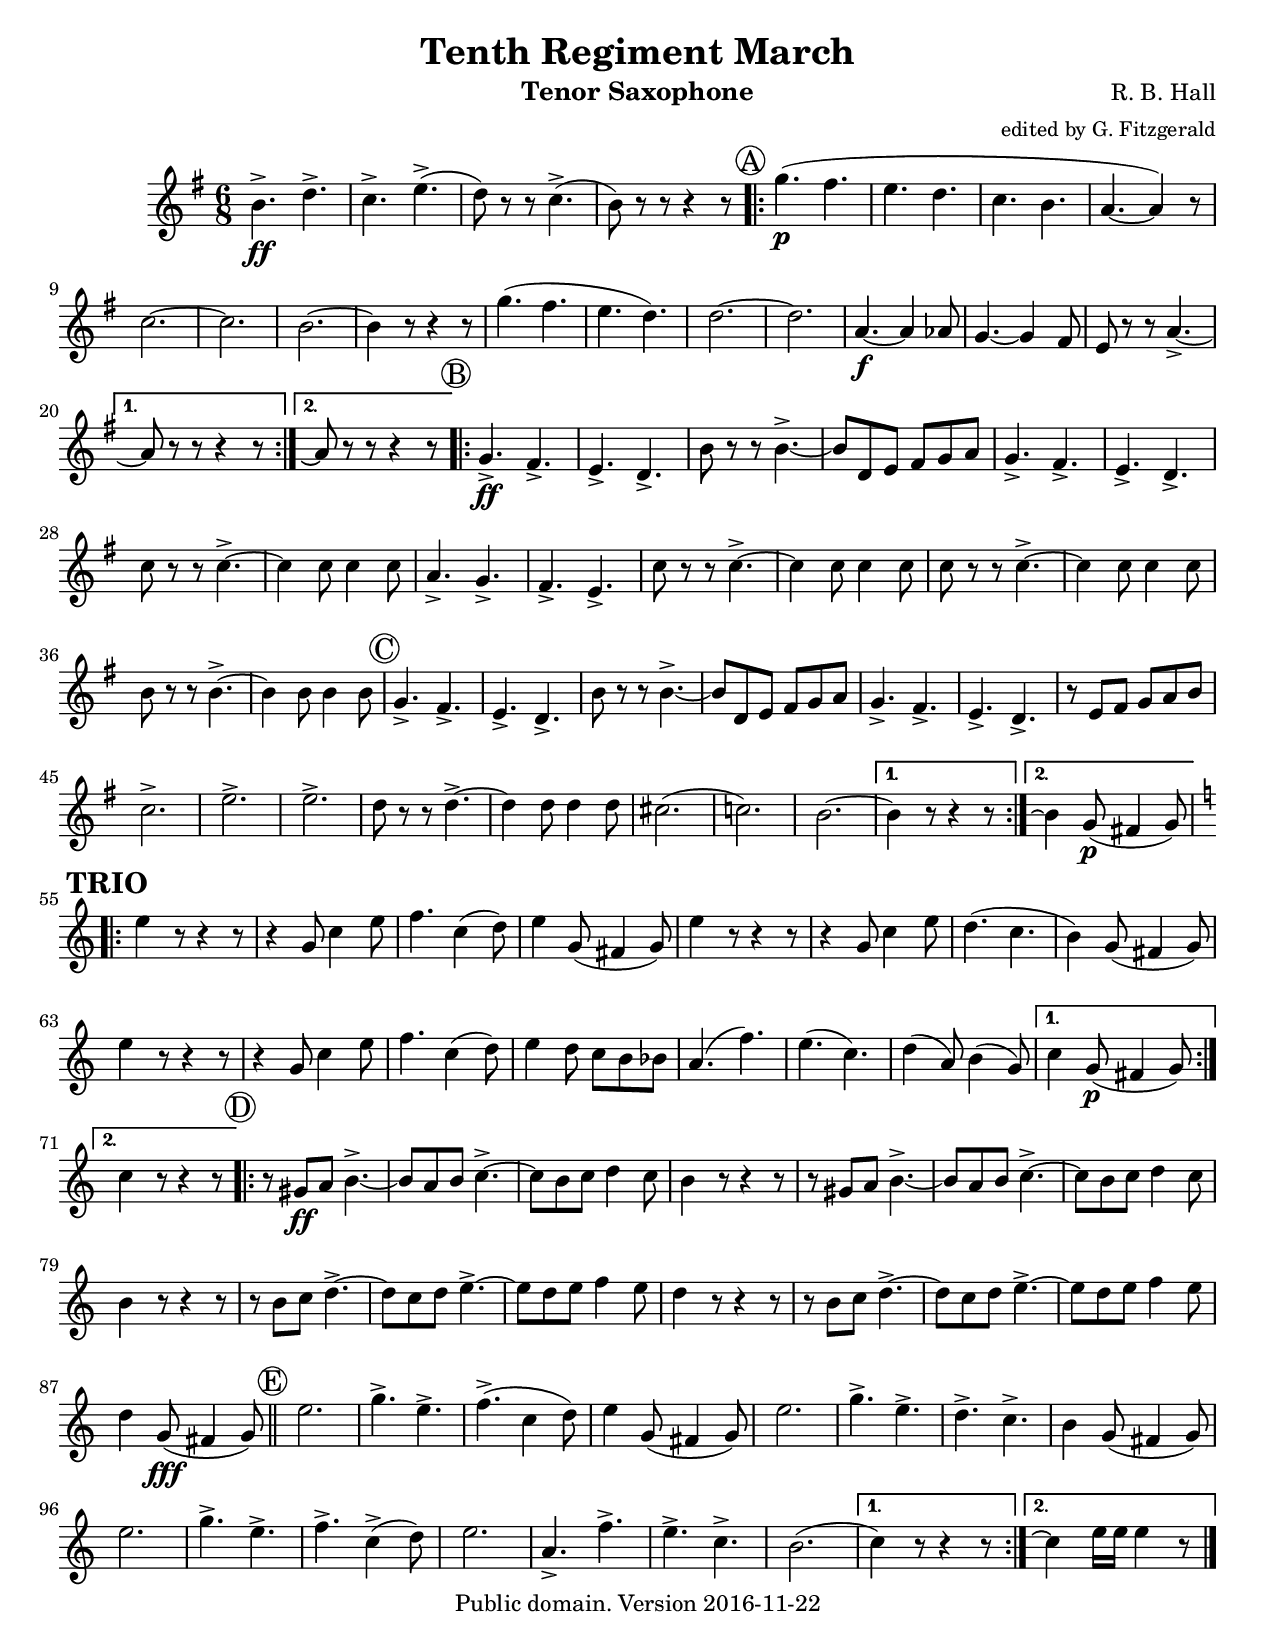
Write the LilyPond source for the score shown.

\version "2.18.2"
\include "TenthRegiment.ly"

\paper {
  #(set-paper-size "letter")
  ragged-last-bottom = ##f
  ragged-bottom = ##f
}

\header {
  instrument = "Tenor Saxophone"
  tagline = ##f
}

\score {
  \new Staff  { 
    \set Score.skipBars = ##t
    \override MultiMeasureRest.expand-limit = #1

    \set Staff.midiInstrument = "tenor sax"

    \time 6/8
    \clef treble

    << \rehearsalMarks 
       \saxTenor >>
  }
  
  \layout { }
  \midi {
    \context {
      \Score
      tempoWholesPerMinute = #(ly:make-moment 180 4)
    }
 }
}
